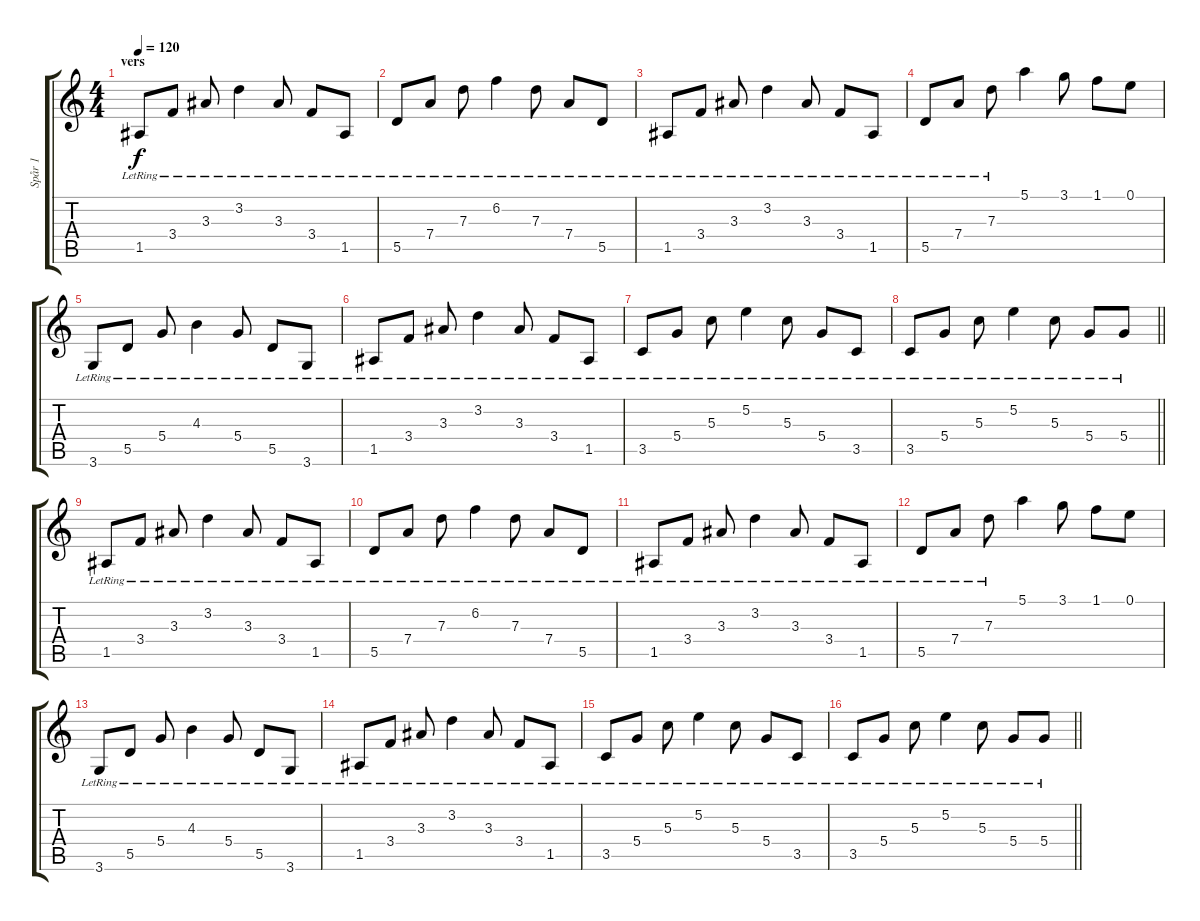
\track ("Spår 1" "Spår 1") {instrument electricguitarclean}
\staff {score tabs}
\tuning (E4 B3 G3 D3 A2 E2) {hide}
\ts (4 4)
\section ("" "vers")
\tempo 120
\clef g2
\ks c
1.5{lr}.8{dy f} 3.4{lr}.8 3.3{lr}.8 3.2{lr}.4 3.3{lr}.8 3.4{lr}.8 1.5{lr}.8 |
5.5{lr}.8 7.4{lr}.8 7.3{lr}.8 6.2{lr}.4 7.3{lr}.8 7.4{lr}.8 5.5{lr}.8 |
1.5{lr}.8 3.4{lr}.8 3.3{lr}.8 3.2{lr}.4 3.3{lr}.8 3.4{lr}.8 1.5{lr}.8 |
5.5{lr}.8 7.4{lr}.8 7.3{lr}.8 5.1.4 3.1.8 1.1.8 0.1.8 |
3.6{lr}.8 5.5{lr}.8 5.4{lr}.8 4.3{lr}.4 5.4{lr}.8 5.5{lr}.8 3.6{lr}.8 |
1.5{lr}.8 3.4{lr}.8 3.3{lr}.8 3.2{lr}.4 3.3{lr}.8 3.4{lr}.8 1.5{lr}.8 |
3.5{lr}.8 5.4{lr}.8 5.3{lr}.8 5.2{lr}.4 5.3{lr}.8 5.4{lr}.8 3.5{lr}.8 |
\barLineRight lightlight
3.5{lr}.8 5.4{lr}.8 5.3{lr}.8 5.2{lr}.4 5.3{lr}.8 5.4{lr}.8 5.4{lr}.8 |
1.5{lr}.8 3.4{lr}.8 3.3{lr}.8 3.2{lr}.4 3.3{lr}.8 3.4{lr}.8 1.5{lr}.8 |
5.5{lr}.8 7.4{lr}.8 7.3{lr}.8 6.2{lr}.4 7.3{lr}.8 7.4{lr}.8 5.5{lr}.8 |
1.5{lr}.8 3.4{lr}.8 3.3{lr}.8 3.2{lr}.4 3.3{lr}.8 3.4{lr}.8 1.5{lr}.8 |
5.5{lr}.8 7.4{lr}.8 7.3{lr}.8 5.1.4 3.1.8 1.1.8 0.1.8 |
3.6{lr}.8 5.5{lr}.8 5.4{lr}.8 4.3{lr}.4 5.4{lr}.8 5.5{lr}.8 3.6{lr}.8 |
1.5{lr}.8 3.4{lr}.8 3.3{lr}.8 3.2{lr}.4 3.3{lr}.8 3.4{lr}.8 1.5{lr}.8 |
3.5{lr}.8 5.4{lr}.8 5.3{lr}.8 5.2{lr}.4 5.3{lr}.8 5.4{lr}.8 3.5{lr}.8 |
\barLineRight lightlight
3.5{lr}.8 5.4{lr}.8 5.3{lr}.8 5.2{lr}.4 5.3{lr}.8 5.4{lr}.8 5.4{lr}.8
